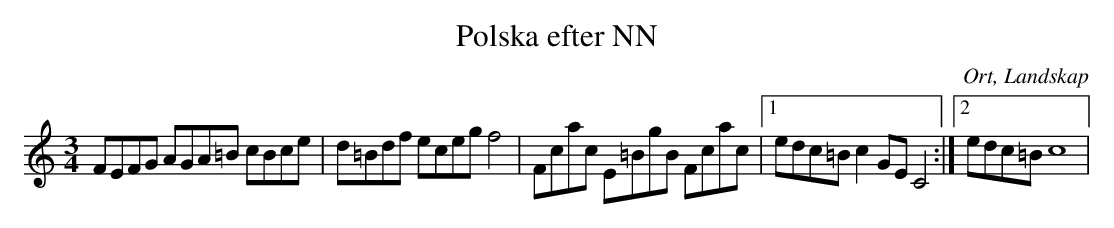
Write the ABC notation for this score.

X:1
T:Polska efter NN
O:Ort, Landskap
M:3/4
L:1/8
K:C
FEFG AGA=B cBce|d=Bdf eceg f4|Fcac E=BgB Fcac|1 edc=B c2GE C4:|2 edc=B c8 |
